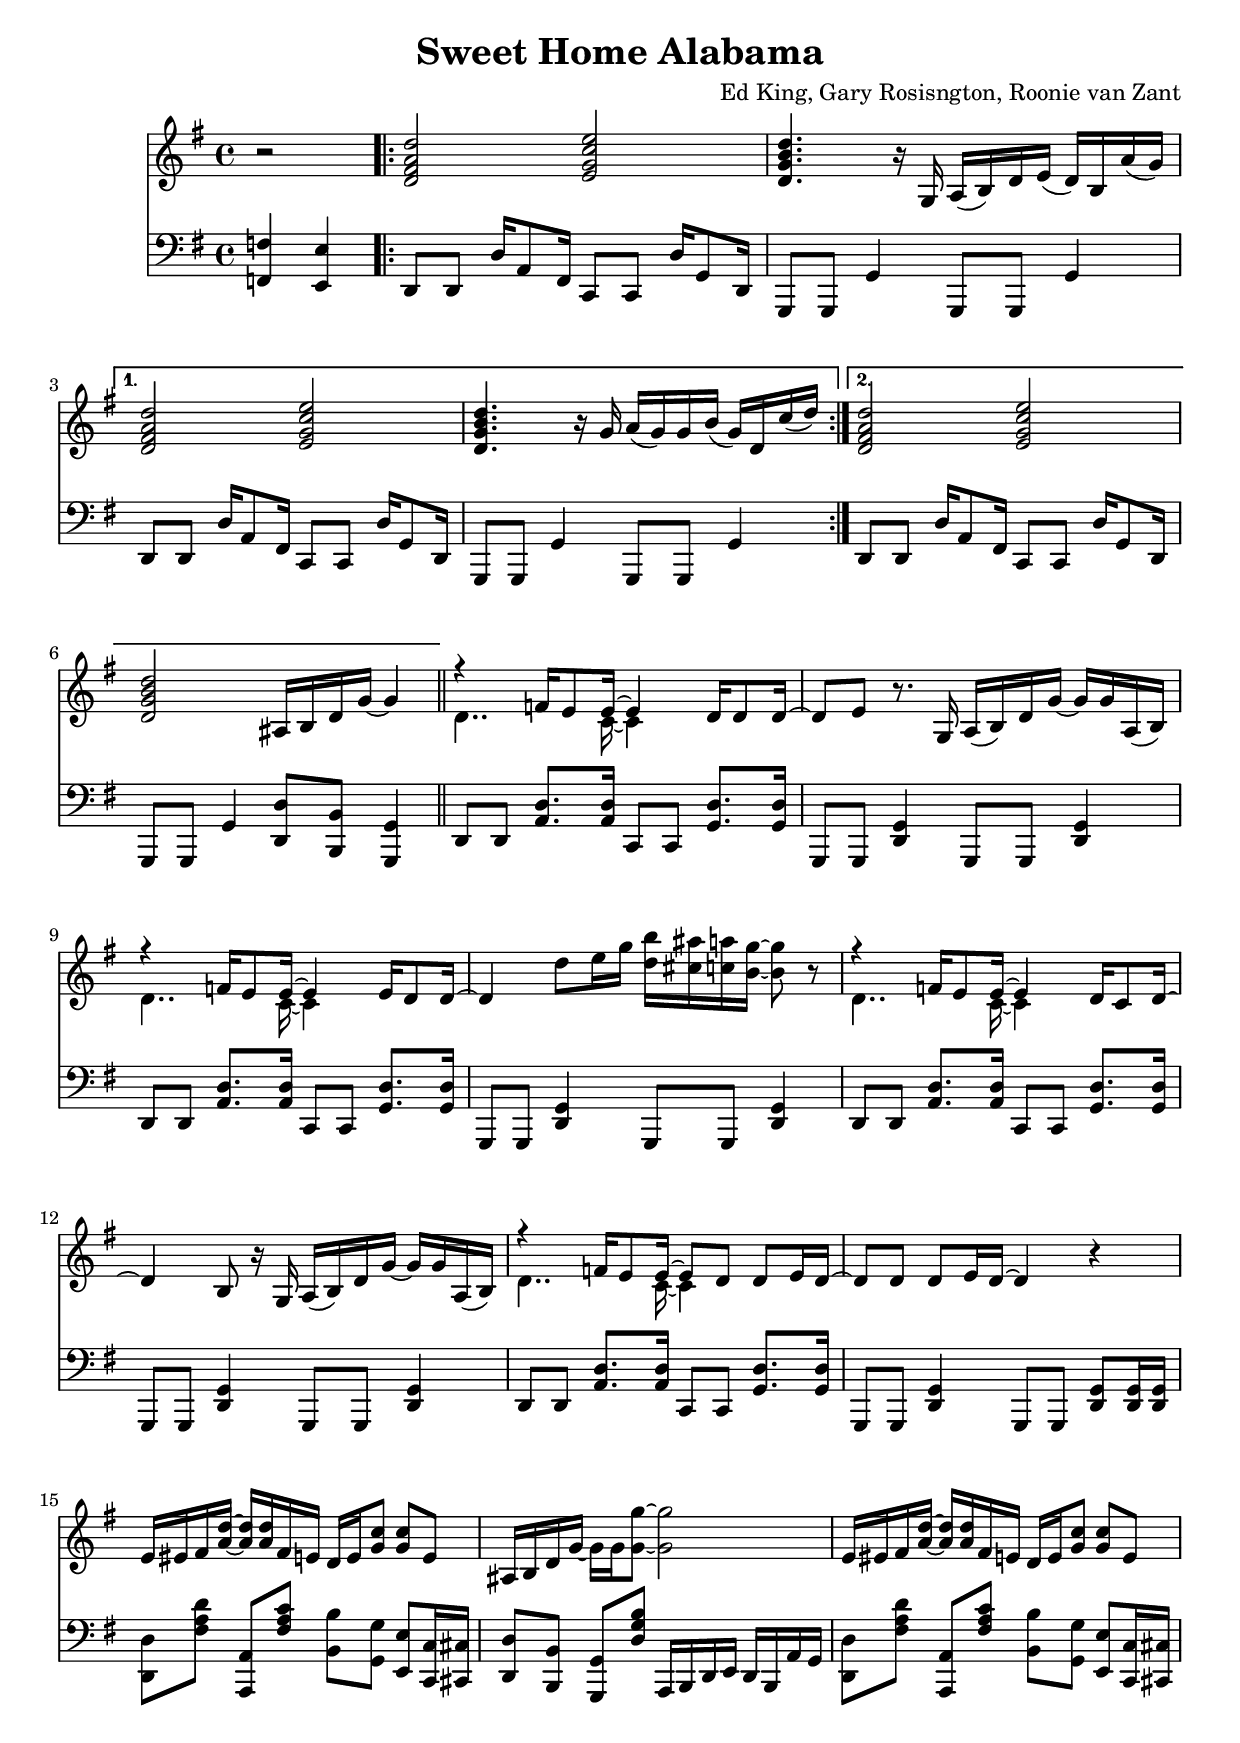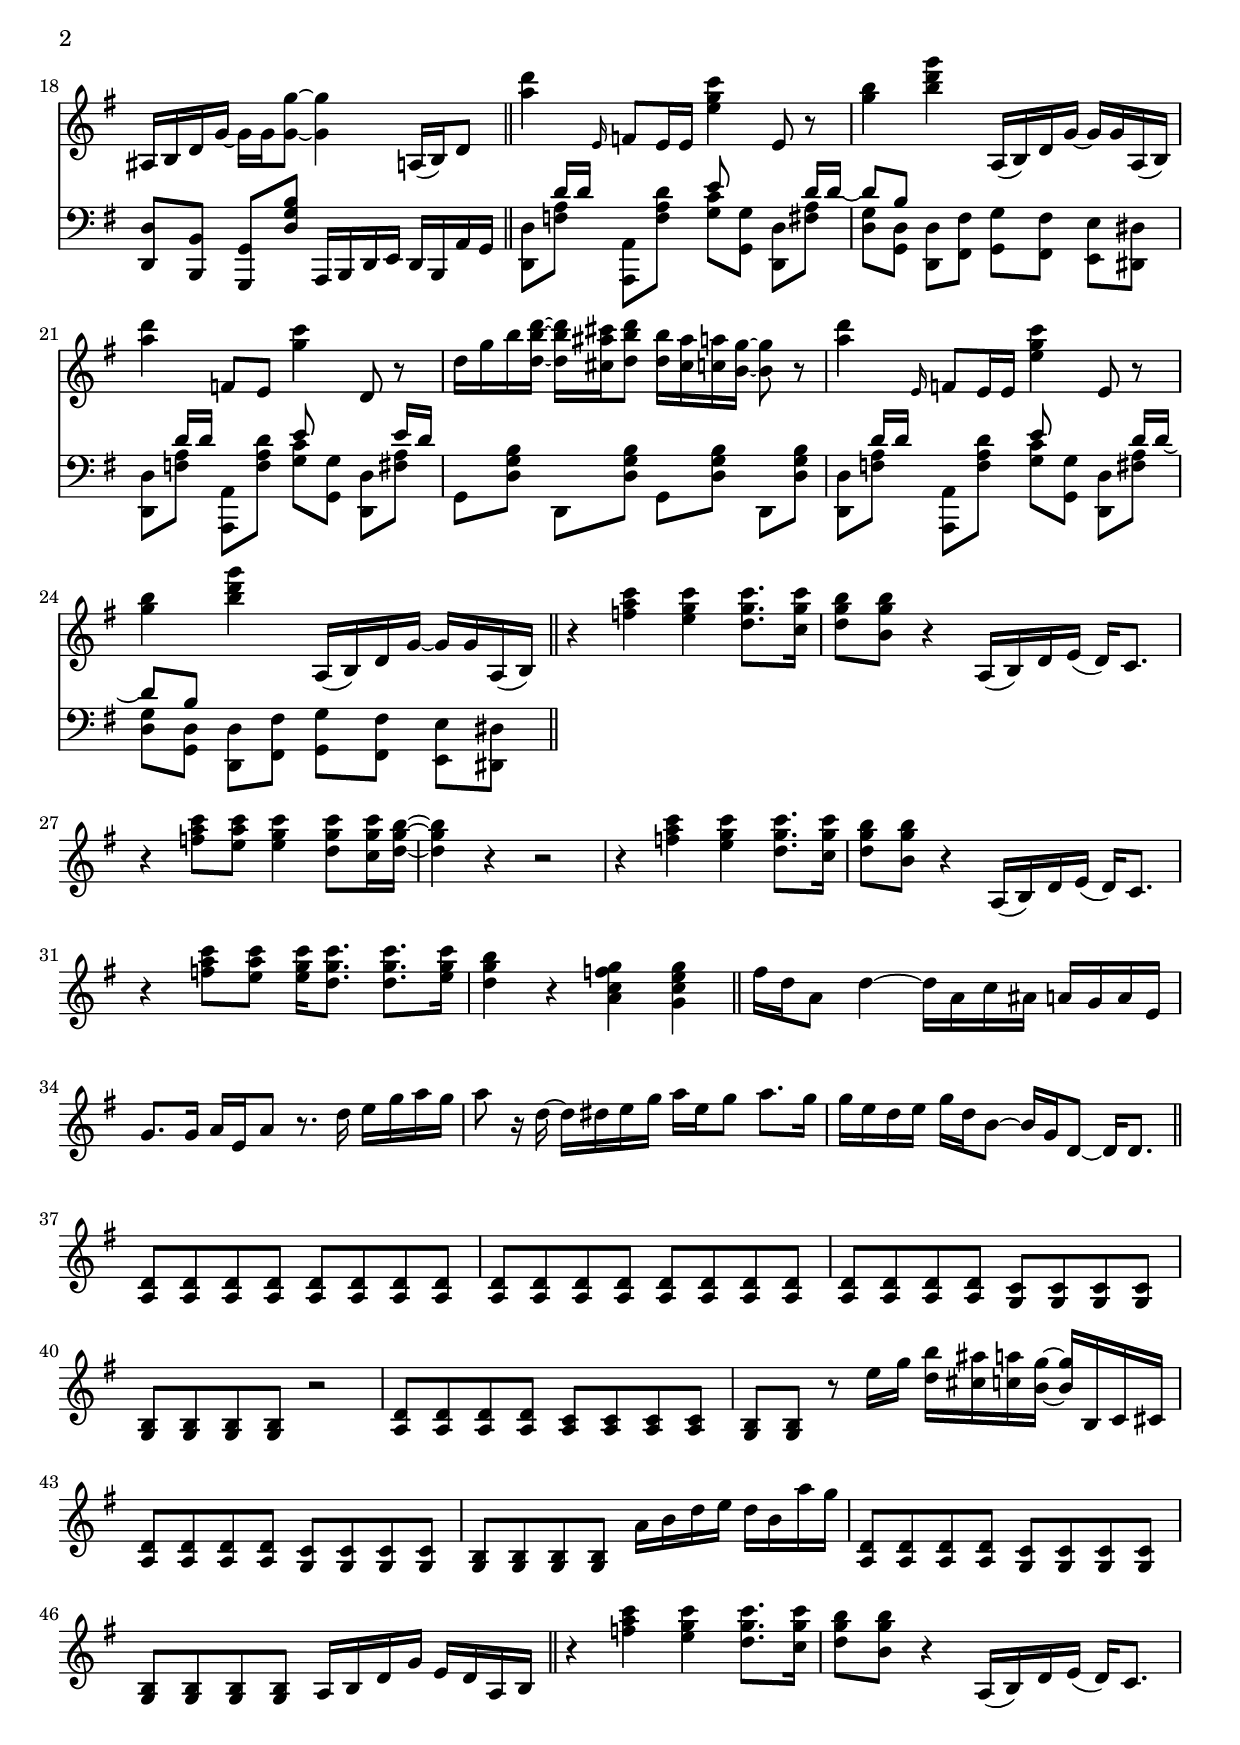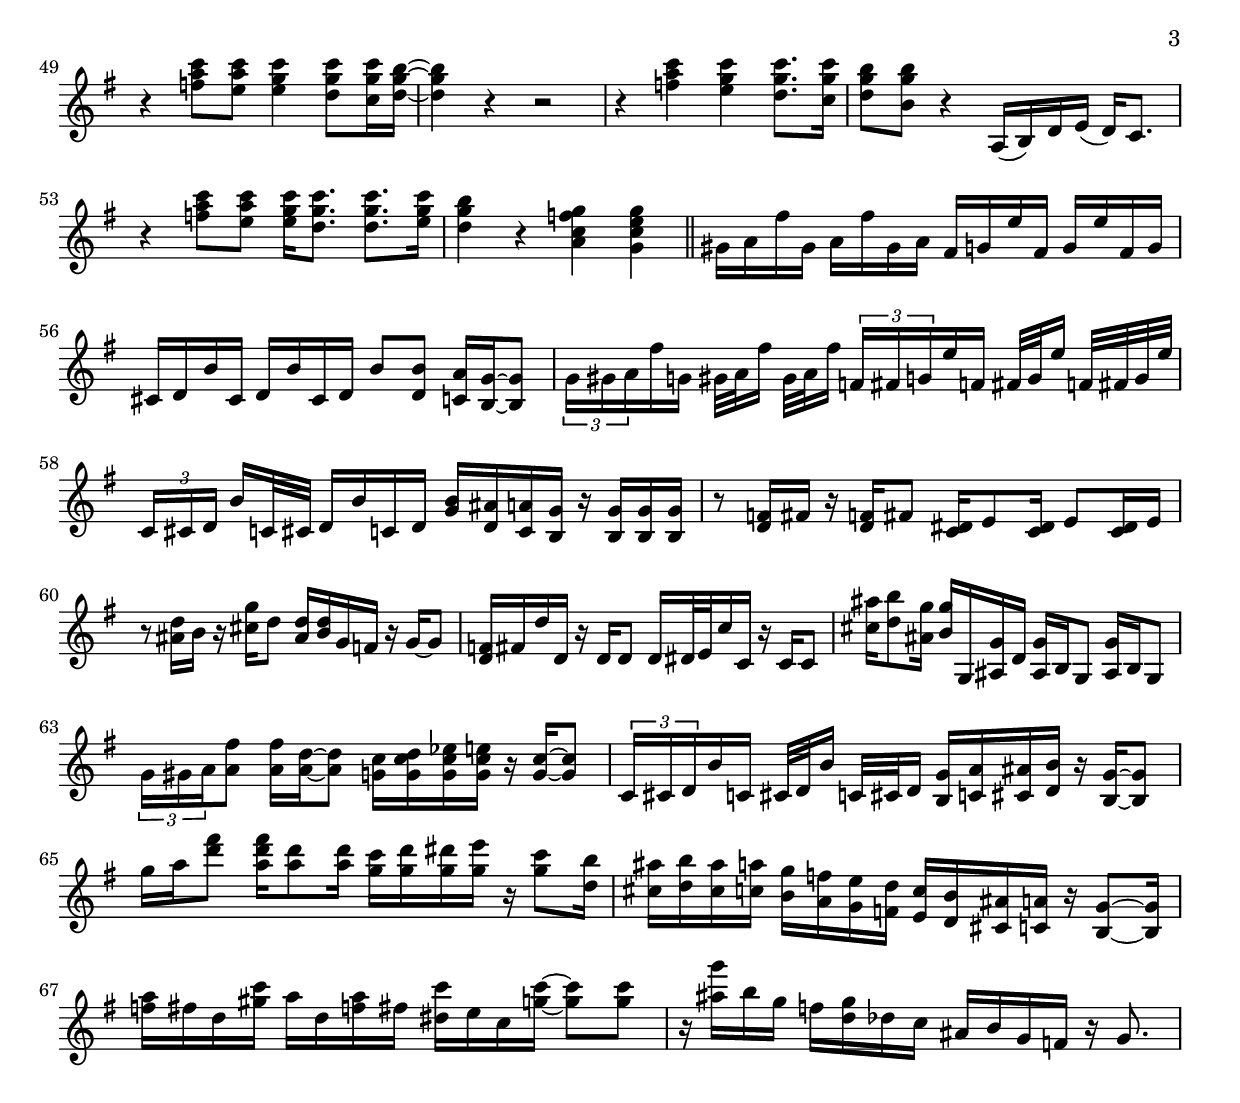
\version "2.18.2"

\header {
  title = "Sweet Home Alabama"
  composer = "Ed King, Gary Rosisngton, Roonie van Zant"
}

\score {
  \relative c'' {
    <<
      \new Staff {
	\clef treble
	\key g \major
	
	\partial 2 r2
				%Intro riff
	\repeat volta 2 {
	  <d, fis a d>2 <e g c e> <d g b d>4. r16
	  g,16 a( b) d e( d) b a'( g)}
	\alternative {
	  {<d fis a d>2 <e g c e> <d g b d>4. r16
	    g16 a( g) g b( g) d c'( d)}
	  {<d, fis a d>2 <e g c e> <d g b d>
	    ais16 b d g~ g4}}
	
				%First verse
	\bar "||"
	<<
	  {r4 f16 e8 e16~ e4 d16 d8 d16~ d8[ e]} % Big wheels keep on turnin'
	  \\
	  {\stemDown d4.. c16~ c4}
	>>
	r8. g16
	a16( b) d g~ g g a,( b) %guitar riff
	<<
	  {r4 f'16 e8 e16~ e4 e16 d8 d16~ d4} %Carry me home to see my kin
	  \\
	  {\stemDown d4.. c16~ c4}
	>>
	d'8 e16 g <d b'>16 <cis ais'> <c a'> <b g'>~ <b g'>8 r8
        <<
	  {r4 f16 e8 e16~ e4 d16 c8 d16~ d4 b8} %Singin' songs about the southland
	  \\
	  {\stemDown d4.. c16~ c4}
	>>
	r16 g16
	a16( b) d g~ g g a,( b) %guitar riff
	<<
				%Miss Alabamy once again and I think it's a sin
	  {r4 f'16 e8 e16~ e8 d d e16 d~ d8 d d e16 d~ d4}
	  \\
	  {\stemDown d4.. c16~ c4}
	>>
	r4
	
				%Guitar riff
	  e16 eis fis <a d>~ <a d> <a d> fis e
	  d16 e <g c>8 <g c> e
	ais,16 b d g~ g16 g <g g'>8~ <g g'>2
	e16 eis fis <a d>~ <a d> <a d> fis e
	  d16 e <g c>8 <g c> e
	  ais,16 b d g~ g16 g <g g'>8~ <g g'>4 a,16( b) d8


	
				%TODO: Neil Young verse goes here
				%See Troy Nelson transcription for
				%"Southern Man" harmonization
	\bar "||"
				%Heard Mister Sing
	<a'' d>4 \grace e,16 f8 e16 e <e' g c>4 e,8 r
	<g' b>4 <b d g> a,,16( b) d g~ g g a,( b)
				%Heard ole Neil put her down
	<a'' d>4 f,8 e <g' c>4 d,8 r
				%Breeze from Alabama
	d'16 g b <d, b' d>~ <d b' d> <cis ais' cis> <d b' d>8
	<d b'>16 <cis ais'> <c a'> <b g'>~ <b g'>8 r8
				%Hope Neil Young will remember
	<a' d>4 \grace e,16 f8 e16 e <e' g c>4 e,8 r
	<g' b>4 <b d g> a,,16( b) d g~ g g a,( b)
				%Chorus 1
	\bar "||"
	r4 <f'' a c>4 <e g c> <d g c>8. <c g' c>16 %Sweet Home Ala-
	<d g b>8 <b g' b> r4 a,16( b) d e( d) c8. %-bama
	r4 <f' a c>8 <e a c> <e g c>4 <d g c>8 <c g' c>16 <d g b>~ %Where the skies are so
	<d g b>4 r4 r2 %blue
	r4 <f a c>4 <e g c> <d g c>8. <c g' c>16 %Sweet Home Ala-
	<d g b>8 <b g' b> r4 a,16( b) d e( d) c8. %-bama
	r4 <f' a c>8 <e a c> <e g c>16 <d g c>8. <d g c> <e g c>16 %Lord .. to
	<d g b>4 r4 <a c f g>4 <g c e g> %you
	
				%Guitar solo
	\bar "||"
	fis'16 d a8 d4~ d16 a c ais a g a e
	g8. g16 a e a8 r8. d16 e g a g
	a8 r16 d,~ d dis e g a e g8 a8. g16
	g e d e g d b8~ b16 g d8~ d16 d8.
	\bar "||"
	
				%Verse 3
	\repeat unfold 16 <a d>8
	\repeat unfold 4 <a d> % Birming
	\repeat unfold 4 <g c> % ham loves the
	\repeat unfold 4 <g b> %governor
	r2 %Boo, boo
	\repeat unfold 4 <a d>8 %We all
	\repeat unfold 4 <a c>% did what we could
	<g b> <g b> r8 e''16 g
	<d b'>16 <cis ais'> <c a'> <b g'>~ <b g'>16 b, c cis
	\repeat unfold 4 <a d>8 %Water-
	\repeat unfold 4 <g c>8 %gate does not
	\repeat unfold 4 <g b> %bother me
	a'16 b d e d b a' g
	\repeat unfold 4 <a,, d>8 %Does your
	\repeat unfold 4 <g c> %conscience bother
	\repeat unfold 4 <g b> %you? Tell me
	a16 b d g e d a b
	
				%Chorus 2
	\bar "||"
	r4 <f'' a c>4 <e g c> <d g c>8. <c g' c>16 %Sweet Home Ala-
	<d g b>8 <b g' b> r4 a,16( b) d e( d) c8. %-bama
	r4 <f' a c>8 <e a c> <e g c>4 <d g c>8 <c g' c>16 <d g b>~ %Where the skies are so
	<d g b>4 r4 r2 %blue
	r4 <f a c>4 <e g c> <d g c>8. <c g' c>16 %Sweet Home Ala-
	<d g b>8 <b g' b> r4 a,16( b) d e( d) c8. %-bama
	r4 <f' a c>8 <e a c> <e g c>16 <d g c>8. <d g c> <e g c>16 %Lord .. to
	<d g b>4 r4 <a c f g>4 <g c e g> %you
	
				%Piano Solo
	\bar "||"
	gis16 a fis' gis, a fis' gis, a
	fis g e' fis, g e' fis, g
	cis, d b' cis, d b' cis, d
	b'8 <d, b'> <c a'>16 <b g'>~ <b g'>8
	\tuplet 3/2 {g'16[ gis a} fis'16 g,] gis32[ a fis'16] gis,32 a fis'16
	\tuplet 3/2 {f,16[ fis g} e'16 f,] fis32[ g e'16] f,32 fis g e'
	\tuplet 3/2 {c,16[ cis d]} b'16[ c,32 cis] d16 b' c, d
	<g b>16 <d ais'> <c a'> <b g'> 16r <b g'>16 <b g'> <b g'>
	r8 <d f>16 fis16 r <d f>16 fis8 <c dis>16 e8 <c dis>16 e8 <c dis>16 e
	r8 <ais d>16 b r16 <cis g'> d8 <ais d>16 <b d> g f r g~ g8
	<d f>16 fis d' d, r16 d d8 d16 dis32 e c'16 c, r16 c c8
	<cis' ais'>16 <d b'>8 <ais g'>16 <b g'> g, <ais g'> d
	<ais g'> b g8 <ais g'>16 b g8
	\tuplet 3/2 {g'16 gis a} <a fis'>8 <a fis'>16 <a d>~ <a d>8
	<g c>16 <g c d> <g c es> <g c e> 16r <g c>~ <g c>8
	\tuplet 3/2 {c,16 cis d} b' c, cis32[ d b'16] c,32[ cis d16]
	<b g'>16 <c a'> <cis ais'> <d b'> r16 <b g'>16~ <b g'>8
	g''16 a <d fis>8 <a d fis>16 <a d>8 <a d>16
	<g c>16 <g d'> <g dis'> <g e'> r16 <g c>8 <d b'>16
	<cis ais'>16 <d b'> <cis ais'> <c a'> <b g'> <a f'> <g e'> <f d'>
	<e c'> <d b'> <cis ais'> <c a'> r16 <b g'>8~ <b g'>16
	<f'' a>16 fis d <gis c> a d, <f a> fis <dis c'> e c <g' c>~ <g c>8 <g c>
	r16 <ais g'> b g f <d g> des c ais b g f r16 g8.
      }

      \new Staff {
	\clef "bass"
	\key g \major
	
	\partial 2 <f,, f'>4 <e e'>
				%Intro riff
	\repeat unfold 2 {
	  d8 d d'16 a8 fis16 c8 c d'16 g,8 d16
	  g,8 g g'4 g,8 g g'4
	}
	d8 d d'16 a8 fis16 c8 c d'16 g,8 d16
	g,8 g g'4 <d d'>8 <b b'> <g g'>4

				%First Verse
	\repeat unfold 3 {
	  d'8 d <a' d>8. <a d>16 c,8 c <g' d'>8. <g d'>16
	  g,8 g <d' g>4 g,8 g <d' g>4
	}
	d8 d <a' d>8. <a d>16 c,8 c <g' d'>8. <g d'>16
	g,8 g <d' g>4 g,8 g <d' g>8 <d g>16 <d g>

				%Guitar riff
	\repeat unfold 2 {
	  <d d'>8[ <fis' a d> ] <a,, a'> [ <fis'' a c> ]
	  <b, b'> [ <g g'> ] <e e'> [ <c c'>16 <cis cis'> ] |
	  <d d'>8 [ <b b'> ] <g g'> [ <d'' g b> ]
	  a,16 b d e d b a' g
	}
				%Second Verse
	<<
	  \new Voice = "first" %Rag bass
	  {
	    \stemDown
				%Well I heard Mister Young
				%sing about her
	    <d d'>8[ <f' a> ] <a,, a'> [ <f'' a d> ]
	    <g c> [ <g, g'> ] <d d'> [ <fis' a> ]
	    <d g> [ <g, d'> ] <d d'> [ <fis fis'> ]
	    <g g'> [ <fis fis'> ] <e e'> [ <dis dis'> ]
				%Well I heard ole Neil put her down
	    <d d'>8 [ <f' a> ] <a,, a'> [ <f'' a d> ]
	    <g c> [ <g, g'> ] <d d'> [ <fis' a> ]
				%Breeze from Alabama
	    \repeat unfold 2 {g,[ <d' g b> ] d, <d' g b>}
				%Well I hope Neil Young
				%will remember
	    <d, d'>8[ <f' a> ] <a,, a'> [ <f'' a d> ]
	    <g c> [ <g, g'> ] <d d'> [ <fis' a> ]
	    <d g> [ <g, d'> ] <d d'> [ <fis fis'> ]
	    <g g'> [ <fis fis'> ] <e e'> [ <dis dis'> ]
		    
	  }
	  \new Voice = "second" %Melody bits
	  {
				%Well I heard Neil Young
				%sing about her
	    \stemUp
	    \skip 8 d''16 d \skip 4 e8 \skip 4 d16 d~
	    d8 b \skip 2.
				%Heard ole Neil put her down
	    \skip 8 d16 d \skip 4 e8 \skip 4 e16 d
				%Breeze from Alabama
	    \skip 1
	    %Hope Neil Young will remember
	    \skip 8 d16 d \skip 4 e8 \skip 4 d16 d~
	    d8 b \skip 2.
	
	  }
	>>

	\stemNeutral
	
      }
    >>
  }
  
  %Generate MIDI output
  %\midi{ \tempo 4 = 98}

}
